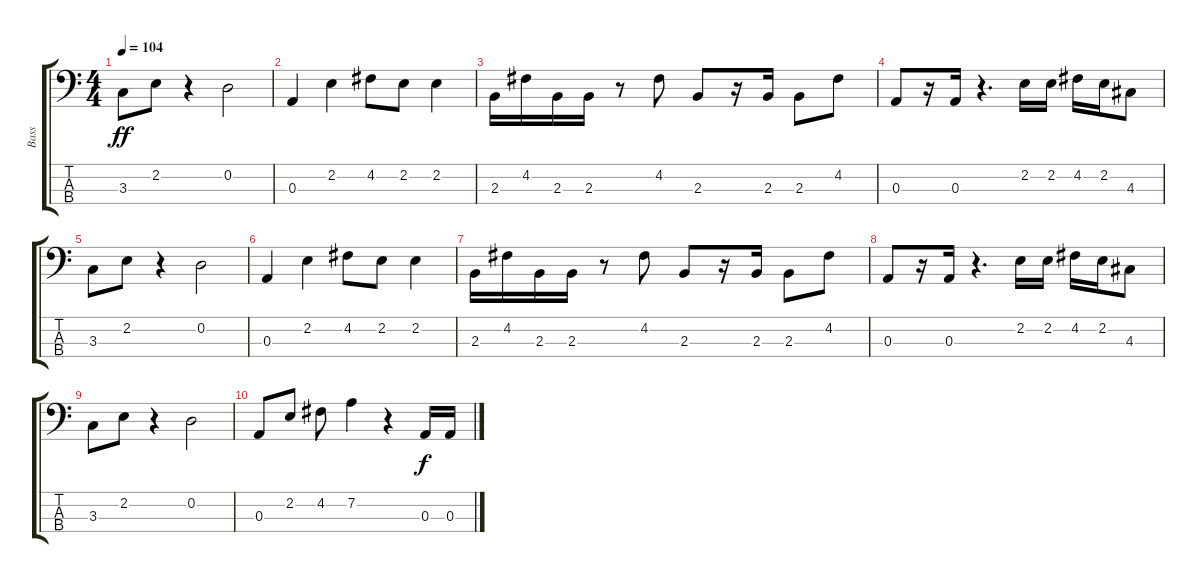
\track ("Bass    " "Bass    ") {instrument acousticbass}
\staff {score tabs}
\tuning (G2 D2 A1 E1) {hide}
\ts (4 4)
\tempo 104
\clef f4
\ks c
3.3.8{dy ff} 2.2.8 r.4 0.2.2 |
0.3.4 2.2.4 4.2.8 2.2.8 2.2.4 |
2.3.16 4.2.16 2.3.16 2.3.16 r.8 4.2.8 2.3.8 r.16 2.3.16 2.3.8 4.2.8 |
0.3.8 r.16 0.3.16 r.4{d} 2.2.16 2.2.16 4.2.16 2.2.16 4.3.8 |
3.3.8 2.2.8 r.4 0.2.2 |
0.3.4 2.2.4 4.2.8 2.2.8 2.2.4 |
2.3.16 4.2.16 2.3.16 2.3.16 r.8 4.2.8 2.3.8 r.16 2.3.16 2.3.8 4.2.8 |
0.3.8 r.16 0.3.16 r.4{d} 2.2.16 2.2.16 4.2.16 2.2.16 4.3.8 |
3.3.8 2.2.8 r.4 0.2.2 |
0.3.8 2.2.8 4.2.8 7.2.4 r.4 0.3.16{dy f} 0.3.16
